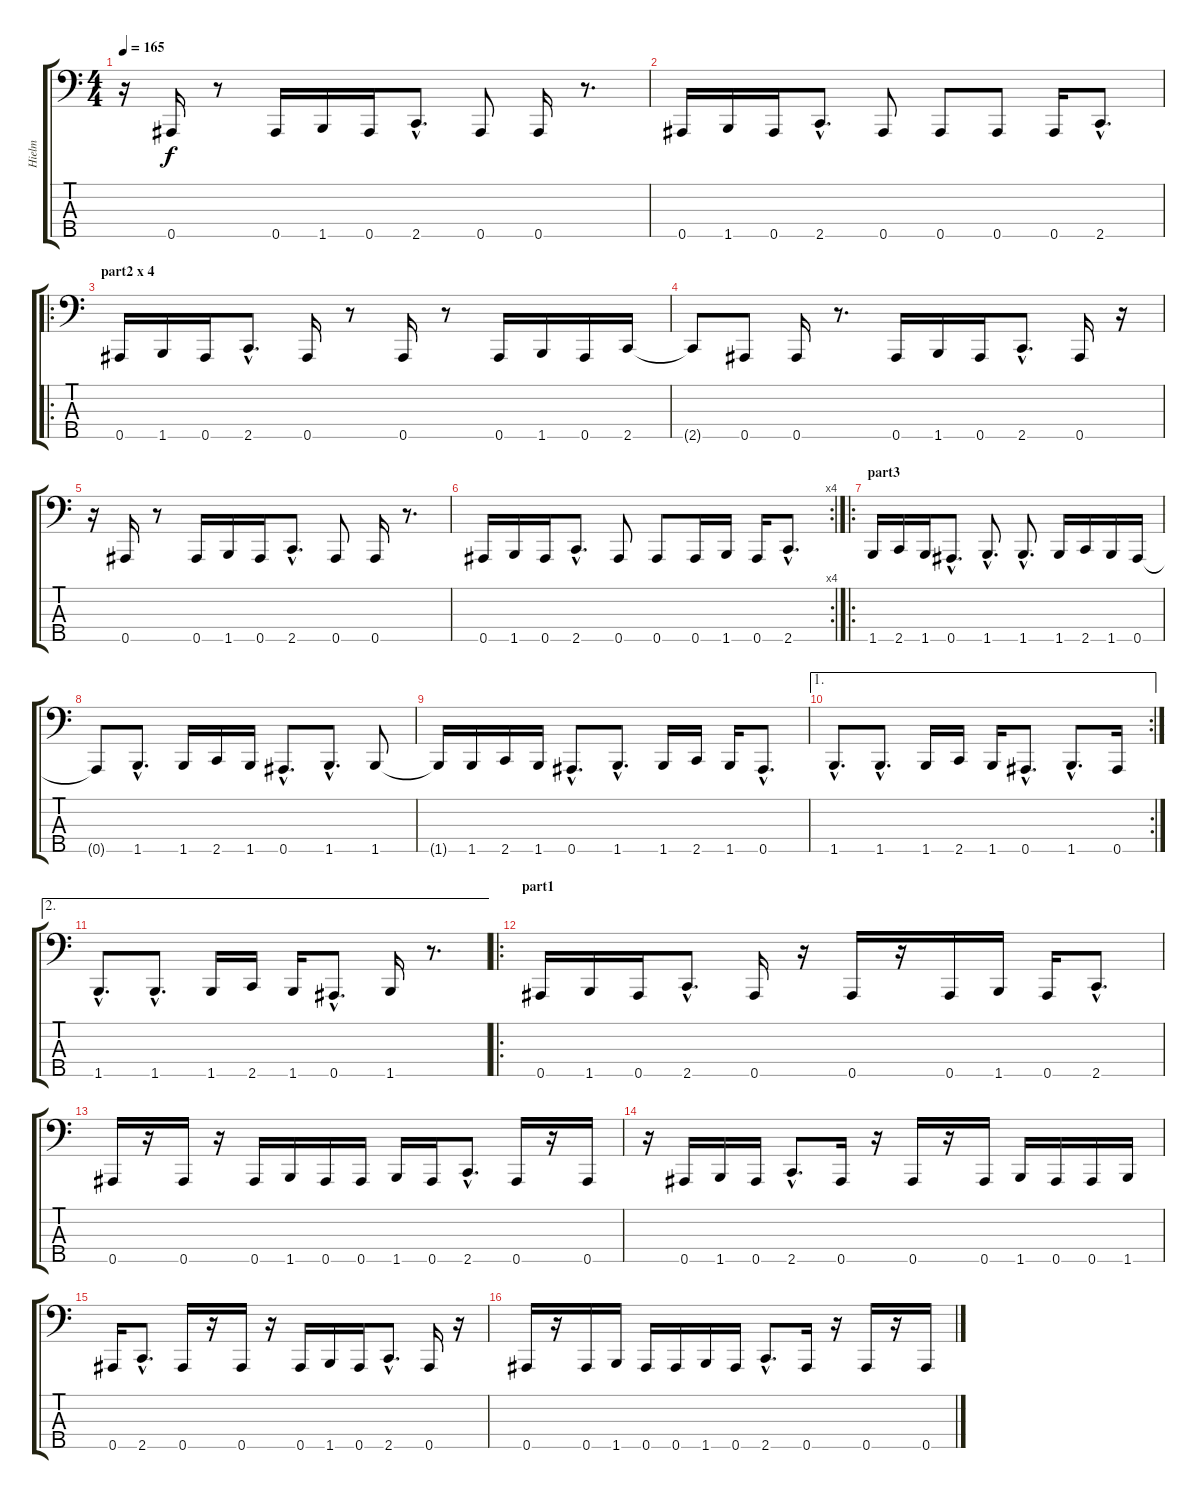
\track ("Hielm" "Hielm") {instrument electricbasspick}
\staff {score tabs}
\tuning (Gb2 Db2 Ab1 Eb1 Bb0) {hide}
\ts (4 4)
\tempo 165
\clef f4
\ks c
r.16{dy f} 0.5.16 r.8 0.5.16 1.5.16 0.5.16 2.5{hac}.8{d} 0.5.8 0.5.16 r.8{d} |
0.5.16 1.5.16 0.5.16 2.5{hac}.8{d} 0.5.8 0.5.8 0.5.8 0.5.16 2.5{hac}.8{d} |
\ro
\section ("" "part2 x 4")
0.5.16 1.5.16 0.5.16 2.5{hac}.8{d} 0.5.16 r.8 0.5.16 r.8 0.5.16 1.5.16 0.5.16 2.5.16 |
2.5{t}.8 0.5.8 0.5.16 r.8{d} 0.5.16 1.5.16 0.5.16 2.5{hac}.8{d} 0.5.16 r.16 |
r.16 0.5.16 r.8 0.5.16 1.5.16 0.5.16 2.5{hac}.8{d} 0.5.8 0.5.16 r.8{d} |
\rc 4
0.5.16 1.5.16 0.5.16 2.5{hac}.8{d} 0.5.8 0.5.8 0.5.16 1.5.16 0.5.16 2.5{hac}.8{d} |
\ro
\section ("" "part3")
1.5.16 2.5.16 1.5.16 0.5{hac}.8{d} 1.5{hac}.8{d} 1.5{hac}.8{d} 1.5.16 2.5.16 1.5.16 0.5.16 |
0.5{t}.8 1.5{hac}.8{d} 1.5.16 2.5.16 1.5.16 0.5{hac}.8{d} 1.5{hac}.8{d} 1.5.8 |
1.5{t}.16 1.5.16 2.5.16 1.5.16 0.5{hac}.8{d} 1.5{hac}.8{d} 1.5.16 2.5.16 1.5.16 0.5{hac}.8{d} |
\ae 1
\rc 2
1.5{hac}.8{d} 1.5{hac}.8{d} 1.5.16 2.5.16 1.5.16 0.5{hac}.8{d} 1.5{hac}.8{d} 0.5.16 |
\ae 2
1.5{hac}.8{d} 1.5{hac}.8{d} 1.5.16 2.5.16 1.5.16 0.5{hac}.8{d} 1.5.16 r.8{d} |
\ro
\section ("" "part1")
0.5.16 1.5.16 0.5.16 2.5{hac}.8{d} 0.5.16 r.16 0.5.16 r.16 0.5.16 1.5.16 0.5.16 2.5{hac}.8{d} |
0.5.16 r.16 0.5.16 r.16 0.5.16 1.5.16 0.5.16 0.5.16 1.5.16 0.5.16 2.5{hac}.8{d} 0.5.16 r.16 0.5.16 |
r.16 0.5.16 1.5.16 0.5.16 2.5{hac}.8{d} 0.5.16 r.16 0.5.16 r.16 0.5.16 1.5.16 0.5.16 0.5.16 1.5.16 |
0.5.16 2.5{hac}.8{d} 0.5.16 r.16 0.5.16 r.16 0.5.16 1.5.16 0.5.16 2.5{hac}.8{d} 0.5.16 r.16 |
0.5.16 r.16 0.5.16 1.5.16 0.5.16 0.5.16 1.5.16 0.5.16 2.5{hac}.8{d} 0.5.16 r.16 0.5.16 r.16 0.5.16
